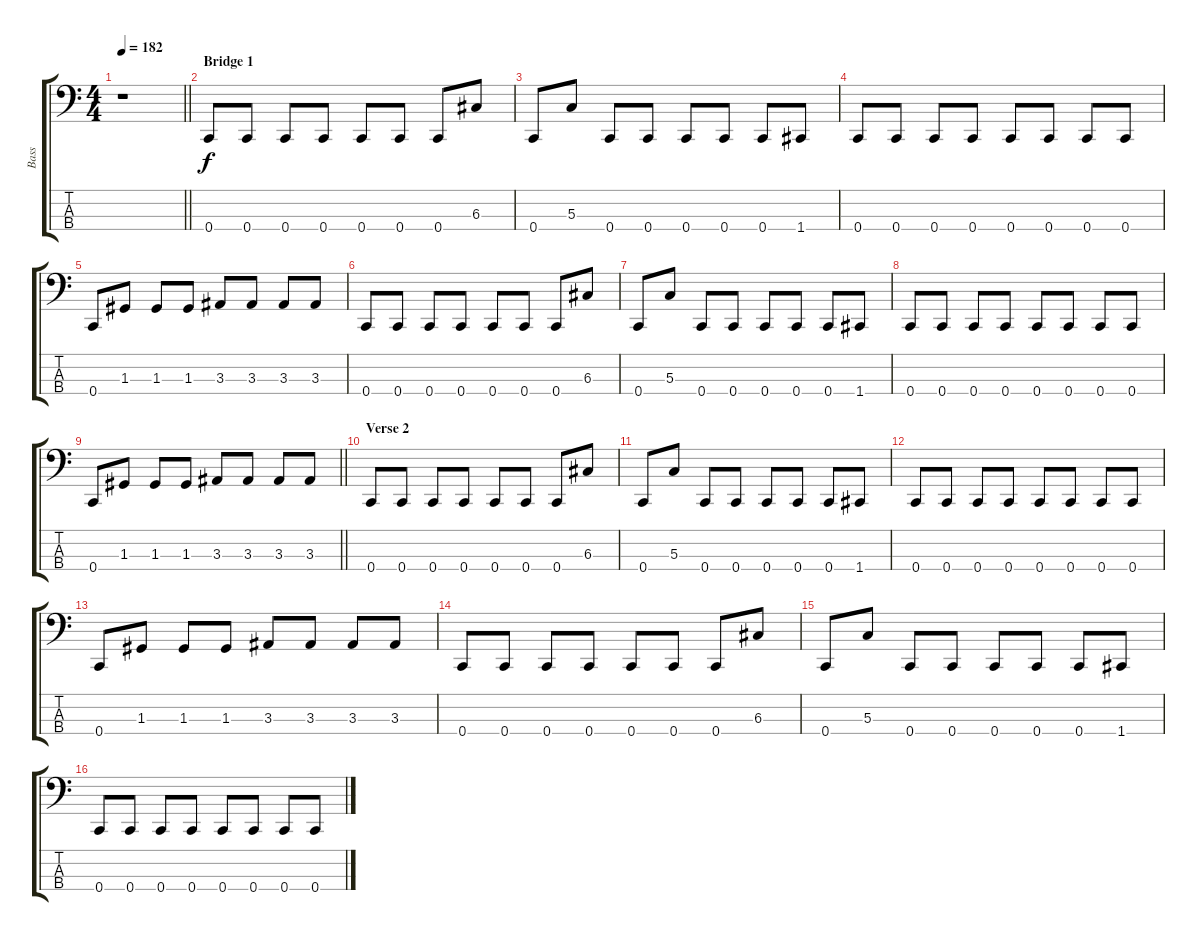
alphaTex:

\track ("Bass" "Bass") {instrument electricbasspick}
\staff {score tabs}
\tuning (F2 C2 G1 C1) {hide}
\ts (4 4)
\tempo 182
\clef f4
\barLineRight lightlight
\ks c
r.1{dy f} |
\section ("" "Bridge 1")
0.4.8 0.4.8 0.4.8 0.4.8 0.4.8 0.4.8 0.4.8 6.3.8 |
0.4.8 5.3.8 0.4.8 0.4.8 0.4.8 0.4.8 0.4.8 1.4.8 |
0.4.8 0.4.8 0.4.8 0.4.8 0.4.8 0.4.8 0.4.8 0.4.8 |
0.4.8 1.3.8 1.3.8 1.3.8 3.3.8 3.3.8 3.3.8 3.3.8 |
0.4.8 0.4.8 0.4.8 0.4.8 0.4.8 0.4.8 0.4.8 6.3.8 |
0.4.8 5.3.8 0.4.8 0.4.8 0.4.8 0.4.8 0.4.8 1.4.8 |
0.4.8 0.4.8 0.4.8 0.4.8 0.4.8 0.4.8 0.4.8 0.4.8 |
\barLineRight lightlight
0.4.8 1.3.8 1.3.8 1.3.8 3.3.8 3.3.8 3.3.8 3.3.8 |
\section ("" "Verse 2")
0.4.8 0.4.8 0.4.8 0.4.8 0.4.8 0.4.8 0.4.8 6.3.8 |
0.4.8 5.3.8 0.4.8 0.4.8 0.4.8 0.4.8 0.4.8 1.4.8 |
0.4.8 0.4.8 0.4.8 0.4.8 0.4.8 0.4.8 0.4.8 0.4.8 |
0.4.8 1.3.8 1.3.8 1.3.8 3.3.8 3.3.8 3.3.8 3.3.8 |
0.4.8 0.4.8 0.4.8 0.4.8 0.4.8 0.4.8 0.4.8 6.3.8 |
0.4.8 5.3.8 0.4.8 0.4.8 0.4.8 0.4.8 0.4.8 1.4.8 |
0.4.8 0.4.8 0.4.8 0.4.8 0.4.8 0.4.8 0.4.8 0.4.8
